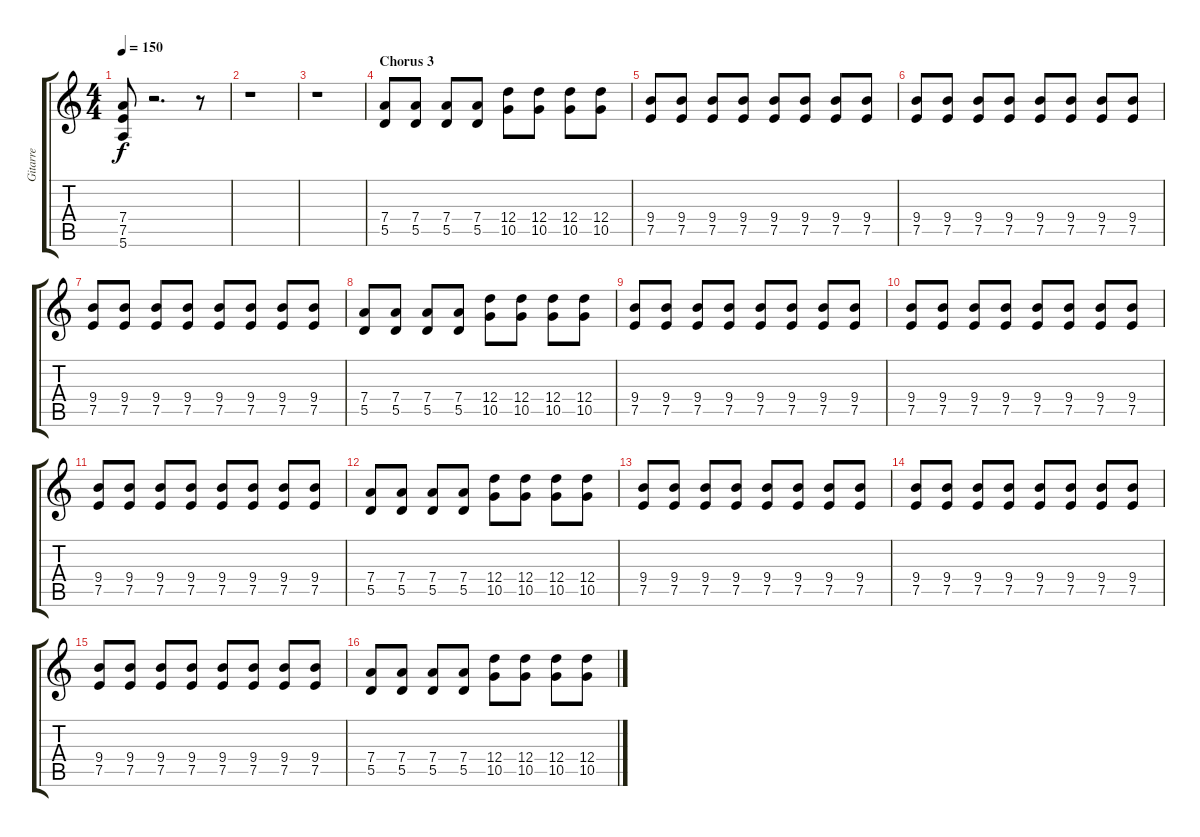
\track ("Gitarre" "Gitarre") {instrument distortionguitar}
\staff {score tabs}
\tuning (E4 B3 G3 D3 A2 E2) {hide}
\ts (4 4)
\tempo 150
\clef g2
\ks c
(7.4 7.5 5.6).8{dy f} r.2{d} r.8 |
r.1 |
r.1 |
\section ("" "Chorus 3")
(7.4 5.5).8 (7.4 5.5).8 (7.4 5.5).8 (7.4 5.5).8 (12.4 10.5).8 (12.4 10.5).8 (12.4 10.5).8 (12.4 10.5).8 |
(9.4 7.5).8 (9.4 7.5).8 (9.4 7.5).8 (9.4 7.5).8 (9.4 7.5).8 (9.4 7.5).8 (9.4 7.5).8 (9.4 7.5).8 |
(9.4 7.5).8 (9.4 7.5).8 (9.4 7.5).8 (9.4 7.5).8 (9.4 7.5).8 (9.4 7.5).8 (9.4 7.5).8 (9.4 7.5).8 |
(9.4 7.5).8 (9.4 7.5).8 (9.4 7.5).8 (9.4 7.5).8 (9.4 7.5).8 (9.4 7.5).8 (9.4 7.5).8 (9.4 7.5).8 |
(7.4 5.5).8 (7.4 5.5).8 (7.4 5.5).8 (7.4 5.5).8 (12.4 10.5).8 (12.4 10.5).8 (12.4 10.5).8 (12.4 10.5).8 |
(9.4 7.5).8 (9.4 7.5).8 (9.4 7.5).8 (9.4 7.5).8 (9.4 7.5).8 (9.4 7.5).8 (9.4 7.5).8 (9.4 7.5).8 |
(9.4 7.5).8 (9.4 7.5).8 (9.4 7.5).8 (9.4 7.5).8 (9.4 7.5).8 (9.4 7.5).8 (9.4 7.5).8 (9.4 7.5).8 |
(9.4 7.5).8 (9.4 7.5).8 (9.4 7.5).8 (9.4 7.5).8 (9.4 7.5).8 (9.4 7.5).8 (9.4 7.5).8 (9.4 7.5).8 |
(7.4 5.5).8 (7.4 5.5).8 (7.4 5.5).8 (7.4 5.5).8 (12.4 10.5).8 (12.4 10.5).8 (12.4 10.5).8 (12.4 10.5).8 |
(9.4 7.5).8 (9.4 7.5).8 (9.4 7.5).8 (9.4 7.5).8 (9.4 7.5).8 (9.4 7.5).8 (9.4 7.5).8 (9.4 7.5).8 |
(9.4 7.5).8 (9.4 7.5).8 (9.4 7.5).8 (9.4 7.5).8 (9.4 7.5).8 (9.4 7.5).8 (9.4 7.5).8 (9.4 7.5).8 |
(9.4 7.5).8 (9.4 7.5).8 (9.4 7.5).8 (9.4 7.5).8 (9.4 7.5).8 (9.4 7.5).8 (9.4 7.5).8 (9.4 7.5).8 |
(7.4 5.5).8 (7.4 5.5).8 (7.4 5.5).8 (7.4 5.5).8 (12.4 10.5).8 (12.4 10.5).8 (12.4 10.5).8 (12.4 10.5).8
